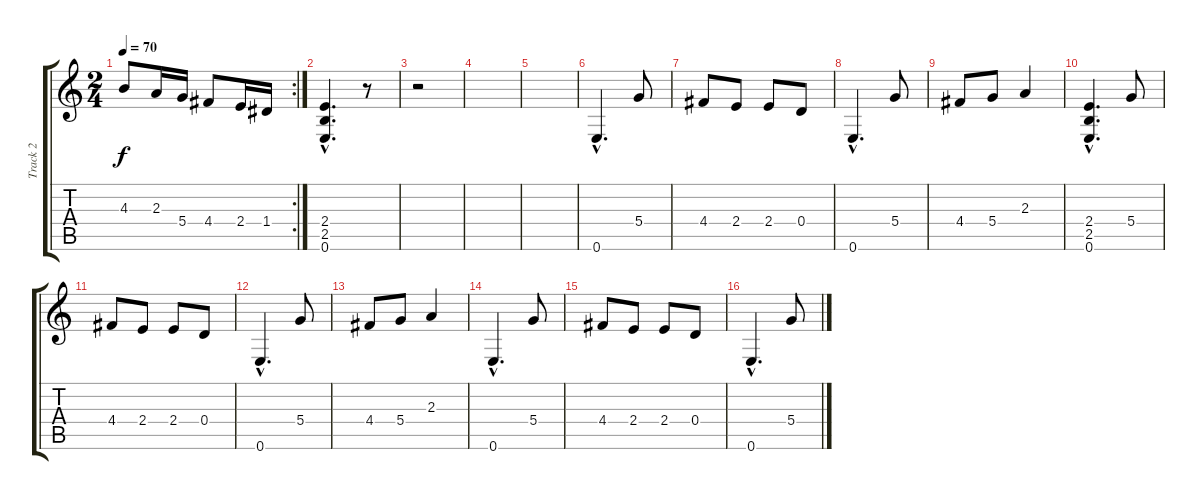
\track ("Track 2" "Track 2") {instrument distortionguitar}
\staff {score tabs}
\tuning (E4 B3 G3 D3 A2 E2) {hide}
\rc 2
\ts (2 4)
\tempo 70
\clef g2
\ks c
4.3.8{dy f} 2.3.16 5.4.16 4.4.8 2.4.16 1.4.16 |
(2.4{hac} 2.5{hac} 0.6{hac}).4{d} r.8 |
r.2 |
|
|
0.6{hac}.4{d} 5.4.8 |
4.4.8 2.4.8 2.4.8 0.4.8 |
0.6{hac}.4{d} 5.4.8 |
4.4.8 5.4.8 2.3.4 |
(2.4{hac} 2.5{hac} 0.6{hac}).4{d} 5.4.8 |
4.4.8 2.4.8 2.4.8 0.4.8 |
0.6{hac}.4{d} 5.4.8 |
4.4.8 5.4.8 2.3.4 |
0.6{hac}.4{d} 5.4.8 |
4.4.8 2.4.8 2.4.8 0.4.8 |
0.6{hac}.4{d} 5.4.8
